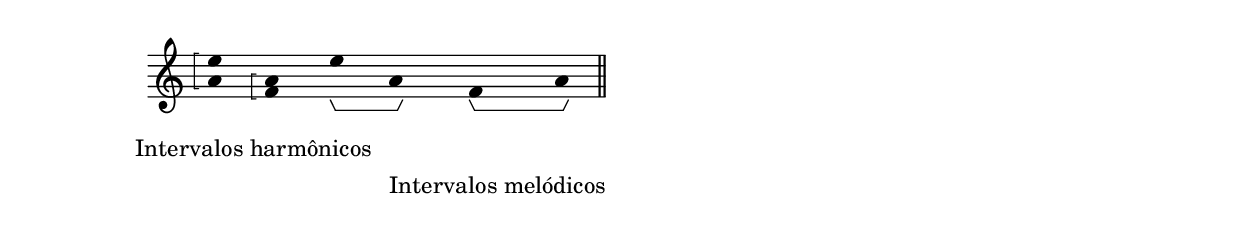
   \score { \relative c'' {
		\clef treble
		\time 11/4
		\once \override TextScript #'extra-offset = #'( -7.0 . -2.0 )
		 \arpeggioBracket
		<a e'>_\markup{ "Intervalos harmônicos" }\arpeggio
		s4
		 \arpeggioBracket
		<f a>\arpeggio
		s4
		e'\startGroup s
		\once \override TextScript #'extra-offset = #'( 0.0 . -3.5 )
		a,_\markup{ "Intervalos melódicos" }\stopGroup s
		f\startGroup s a\stopGroup
		\bar "||"       }
       \layout { ragged-right = ##t 
         \context {
           \Staff \consists "Horizontal_bracket_engraver"
		\remove "Time_signature_engraver"
		\override Stem #'transparent = ##t
     }
   }
}